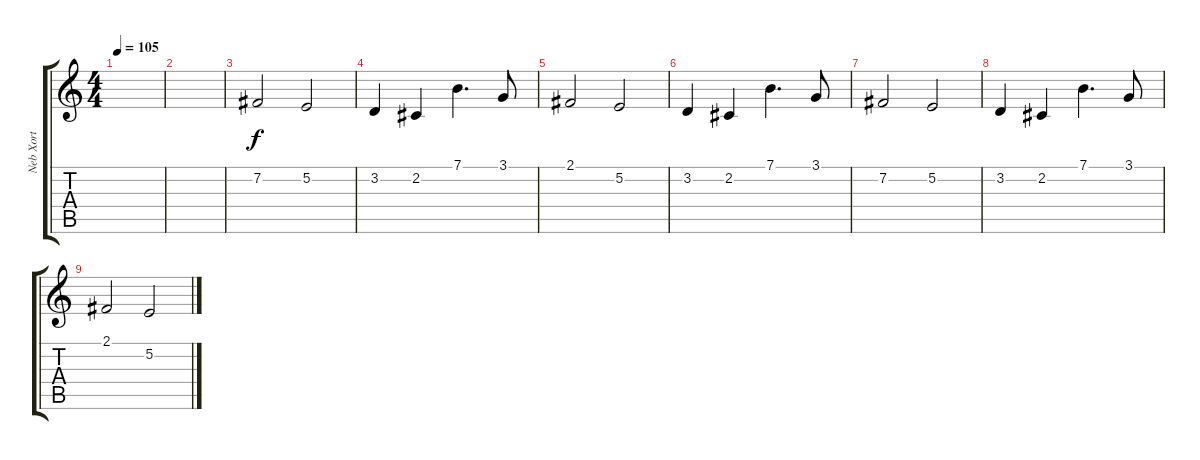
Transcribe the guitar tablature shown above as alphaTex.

\track ("Neb Xort" "Neb Xort") {instrument stringensemble1}
\staff {score tabs}
\tuning (E4 B3 G3 D3 A2 E2) {hide}
\ts (4 4)
\tempo 105
\clef g2
\ks c
|
|
7.2.2 5.2.2 |
3.2.4 2.2.4 7.1.4{d} 3.1.8 |
2.1.2 5.2.2 |
3.2.4 2.2.4 7.1.4{d} 3.1.8 |
7.2.2 5.2.2 |
3.2.4 2.2.4 7.1.4{d} 3.1.8 |
2.1.2 5.2.2
